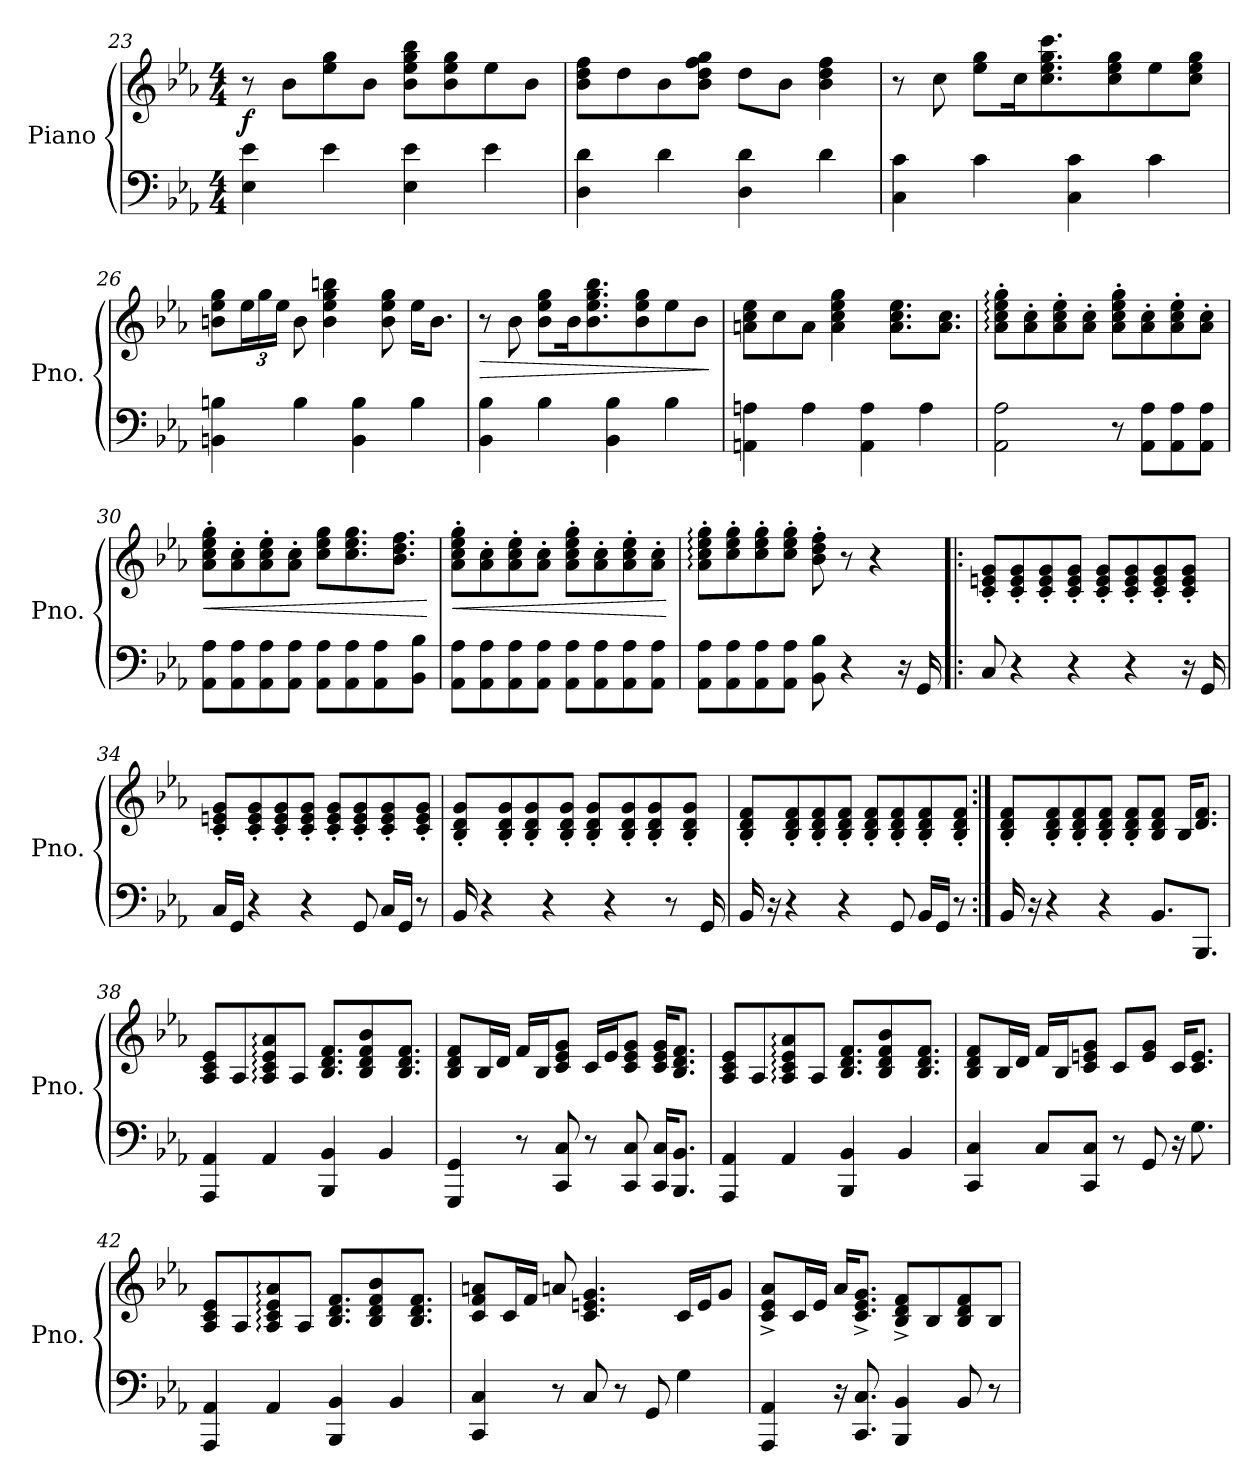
**kern	**kern	**dynam
*part1	*part1	*part1
*staff2	*staff1	*staff1/2
*I"Piano	*	*
*I'Pno.	*	*
*clefF4	*clefG2	*
*k[b-e-a-]	*k[b-e-a-]	*
*M4/4	*M4/4	*
=23	=23	=23
!	!	!LO:DY:b
4E-\ 4e-\	8r	f
.	8b-\L	.
4e-\	8ee-\ 8gg\	.
.	8b-\J	.
4E-\ 4e-\	8b-\ 8ee-\ 8gg\ 8bb-\L	.
.	8b-\ 8ee-\ 8gg\	.
4e-\	8ee-\	.
.	8b-\J	.
=24	=24	=24
4D\ 4d\	8b-\ 8dd\ 8ff\L	.
.	8dd\	.
4d\	8b-\	.
.	8b-\ 8dd\ 8ff\ 8gg\J	.
4D\ 4d\	8dd\L	.
.	8b-\J	.
4d\	4b-\ 4dd\ 4ff\	.
!!LO:LB:g=z
=25	=25	=25
4C\ 4c\	8r	.
.	8cc\	.
4c\	8ee-\ 8gg\L	.
.	16cc\K	.
.	8.cc\ 8.ee-\ 8.gg\ 8.ccc\	.
4C\ 4c\	.	.
.	8cc\ 8ee-\ 8gg\	.
4c\	8ee-\	.
.	8cc\ 8ee-\ 8gg\J	.
=26	=26	=26
4BBn\ 4Bn\	8bn\ 8ee-\ 8gg\L	.
*	*Xbrackettup	*
.	24ee-\L	.
.	24gg\	.
.	24ee-\JJ	.
4B\	8b\	.
.	4b\ 4ee-\ 4gg\ 4bbn\	.
4BB\ 4B\	.	.
.	8b\ 8ee-\ 8gg\	.
4B\	16ee-\KL	.
.	8.b\J	.
=27	=27	=27
!	!	!LO:HP:b
4BB-\ 4B-\	8r	>
.	8b-\	.
4B-\	8b-\ 8ee-\ 8gg\L	.
.	16b-\K	.
.	8.b-\ 8.ee-\ 8.gg\ 8.bb-\	.
4BB-\ 4B-\	.	.
.	8b-\ 8ee-\ 8gg\	.
4B-\	8ee-\	.
.	8b-\J	.
.	.	]
=28	=28	=28
4AAn\ 4An\	8an\ 8cc\ 8ee-\L	.
.	8cc\	.
4A\	8a\J	.
.	4a\ 4cc\ 4ee-\ 4gg\	.
4AA\ 4A\	.	.
.	8.a\ 8.cc\ 8.ee-\L	.
4A\	.	.
.	8.a\ 8.cc\J	.
!!LO:LB:g=z
=29	=29	=29
2AA-\ 2A-\	8a-\:' 8cc\:' 8ee-\:' 8gg\:'L	.
.	8a-\' 8cc\'	.
.	8a-\' 8cc\' 8ee-\'	.
.	8a-\' 8cc\'J	.
8r	8a-\' 8cc\' 8ee-\' 8gg\'L	.
8AA-\ 8A-\L	8a-\' 8cc\'	.
8AA-\ 8A-\	8a-\' 8cc\' 8ee-\'	.
8AA-\ 8A-\J	8a-\' 8cc\'J	.
=30	=30	=30
!	!	!LO:HP:b
8AA-\ 8A-\L	8a-\' 8cc\' 8ee-\' 8gg\'L	<
8AA-\ 8A-\	8a-\' 8cc\'	.
8AA-\ 8A-\	8a-\' 8cc\' 8ee-\'	.
8AA-\ 8A-\J	8a-\' 8cc\'J	.
8AA-\ 8A-\L	8cc\ 8ee-\ 8gg\L	.
8AA-\ 8A-\	8.cc\ 8.ee-\ 8.gg\	.
8AA-\ 8A-\	.	.
.	8.b-\ 8.dd\ 8.ff\J	.
8BB-\ 8B-\J	.	.
.	.	[
=31	=31	=31
!	!	!LO:HP:b
8AA-\ 8A-\L	8a-\' 8cc\' 8ee-\' 8gg\'L	<
8AA-\ 8A-\	8a-\' 8cc\'	.
8AA-\ 8A-\	8a-\' 8cc\' 8ee-\'	.
8AA-\ 8A-\J	8a-\' 8cc\'J	.
8AA-\ 8A-\L	8a-\' 8cc\' 8ee-\' 8gg\'L	.
8AA-\ 8A-\	8a-\' 8cc\'	.
8AA-\ 8A-\	8a-\' 8cc\' 8ee-\'	.
8AA-\ 8A-\J	8a-\' 8cc\'J	.
.	.	[
=32	=32	=32
8AA-\ 8A-\L	8a-\:' 8cc\:' 8ee-\:' 8gg\:'L	.
8AA-\ 8A-\	8cc\' 8ee-\' 8gg\'	.
8AA-\ 8A-\	8cc\' 8ee-\' 8gg\'	.
8AA-\ 8A-\J	8cc\' 8ee-\' 8gg\'J	.
8BB-\ 8B-\	8b-\' 8dd\' 8ff\'	.
4r	8r	.
.	4r	.
16r	.	.
16GG/	.	.
!!LO:LB:g=z
=33!|:	=33!|:	=33!|:
8C/	8c/' 8en/' 8g/'L	.
4r	8c/' 8e/' 8g/'	.
.	8c/' 8e/' 8g/'	.
4r	8c/' 8e/' 8g/'J	.
.	8c/' 8e/' 8g/'L	.
4r	8c/' 8e/' 8g/'	.
.	8c/' 8e/' 8g/'	.
16r	8c/' 8e/' 8g/'J	.
16GG/	.	.
=34	=34	=34
16C/LL	8c/' 8en/' 8g/'L	.
16GG/JJ	.	.
4r	8c/' 8e/' 8g/'	.
.	8c/' 8e/' 8g/'	.
4r	8c/' 8e/' 8g/'J	.
.	8c/' 8e/' 8g/'L	.
8GG/	8c/' 8e/' 8g/'	.
16C/LL	8c/' 8e/' 8g/'	.
16GG/JJ	.	.
8r	8c/' 8e/' 8g/'J	.
=35	=35	=35
16BB-/	8B-/' 8d/' 8g/'L	.
4r	.	.
.	8B-/' 8d/' 8g/'	.
.	8B-/' 8d/' 8g/'	.
4r	.	.
.	8B-/' 8d/' 8g/'J	.
.	8B-/' 8d/' 8g/'L	.
4r	.	.
.	8B-/' 8d/' 8g/'	.
.	8B-/' 8d/' 8g/'	.
8r	.	.
.	8B-/' 8d/' 8g/'J	.
16GG/	.	.
!!LO:LB:g=z
=36	=36	=36
16BB-/	8B-/' 8d/' 8f/'L	.
16r	.	.
4r	8B-/' 8d/' 8f/'	.
.	8B-/' 8d/' 8f/'	.
4r	8B-/' 8d/' 8f/'J	.
.	8B-/' 8d/' 8f/'L	.
8GG/	8B-/' 8d/' 8f/'	.
16BB-/LL	8B-/' 8d/' 8f/'	.
16GG/JJ	.	.
8r	8B-/' 8d/' 8f/'J	.
=37:|!	=37:|!	=37:|!
16BB-/	8B-/' 8d/' 8f/'L	.
16r	.	.
4r	8B-/' 8d/' 8f/'	.
.	8B-/' 8d/' 8f/'	.
4r	8B-/' 8d/' 8f/'J	.
.	8B-/' 8d/' 8f/'L	.
8.BB-/L	8B-/ 8d/ 8f/J	.
.	16B-/KL	.
8.BBB-/J	8.d/ 8.f/J	.
=38	=38	=38
4AAA-/ 4AA-/	8A-/ 8c/ 8e-/L	.
.	8A-/	.
4AA-/	8A-/: 8c/: 8e-/: 8a-/:	.
.	8A-/J	.
4BBB-/ 4BB-/	8.B-/ 8.d/ 8.f/L	.
.	8B-/ 8d/ 8f/ 8b-/	.
4BB-/	.	.
.	8.B-/ 8.d/ 8.f/J	.
!!LO:PB:g=z
=39	=39	=39
4GGG/ 4GG/	8B-/ 8d/ 8f/L	.
.	16B-/L	.
.	16d/JJ	.
8r	16f/LL	.
.	16B-/J	.
8CC/ 8C/	8c/ 8e-/ 8g/J	.
8r	16c/LL	.
.	16e-/J	.
8CC/ 8C/	8c/ 8e-/ 8g/J	.
16CC/ 16C/KL	16c/ 16e-/ 16g/KL	.
8.BBB-/ 8.BB-/J	8.B-/ 8.d/ 8.f/J	.
=40	=40	=40
4AAA-/ 4AA-/	8A-/ 8c/ 8e-/L	.
.	8A-/	.
4AA-/	8A-/: 8c/: 8e-/: 8a-/:	.
.	8A-/J	.
4BBB-/ 4BB-/	8.B-/ 8.d/ 8.f/L	.
.	8B-/ 8d/ 8f/ 8b-/	.
4BB-/	.	.
.	8.B-/ 8.d/ 8.f/J	.
=41	=41	=41
4CC/ 4C/	8B-/ 8d/ 8f/L	.
.	16B-/L	.
.	16d/JJ	.
8C/L	16f/LL	.
.	16B-/J	.
8CC/ 8C/J	8c/ 8en/ 8g/J	.
8r	8c/L	.
8GG/	8e/ 8g/J	.
16r	16c/KL	.
8.G\	8.c/ 8.e/J	.
!!LO:LB:g=z
=42	=42	=42
4AAA-/ 4AA-/	8A-/ 8c/ 8e-/L	.
.	8A-/	.
4AA-/	8A-/: 8c/: 8e-/: 8a-/:	.
.	8A-/J	.
4BBB-/ 4BB-/	8.B-/ 8.d/ 8.f/L	.
.	8B-/ 8d/ 8f/ 8b-/	.
4BB-/	.	.
.	8.B-/ 8.d/ 8.f/J	.
=43	=43	=43
4CC/ 4C/	8c/ 8f/ 8an/L	.
.	16c/L	.
.	16f/JJ	.
8r	8an/	.
8C/	4.c/ 4.en/ 4.g/	.
8r	.	.
8GG/	.	.
4G\	16c/LL	.
.	16e/J	.
.	8g/J	.
=44	=44	=44
4AAA-/ 4AA-/	8c/^ 8e-/^ 8a-/^L	.
.	16c/L	.
.	16e-/JJ	.
16r	16a-/KL	.
8.CC/ 8.C/	8.c/^ 8.e-/^ 8.g/^J	.
4BBB-/ 4BB-/	8B-/^ 8d/^ 8f/^L	.
.	8B-/	.
8BB-/	8B-/ 8d/ 8f/	.
8r	8B-/J	.
=	=	=
*-	*-	*-
